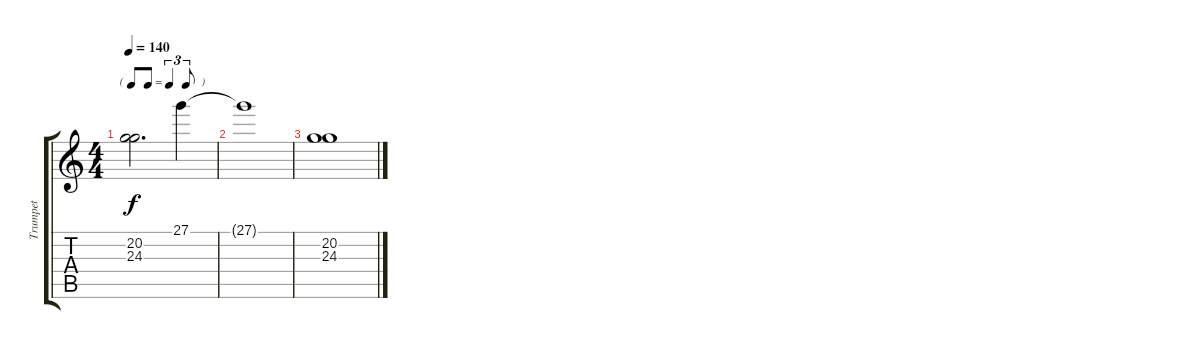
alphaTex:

\track ("Trumpet" "Trumpet") {instrument trumpet}
\staff {score tabs}
\tuning (E4 B3 G3 D3 A2 E2) {hide}
\ts (4 4)
\tf triplet8th
\tempo 140
\clef g2
\ks c
(20.2 24.3).2{d dy f} 27.1.4 |
27.1{t}.1 |
(20.2 24.3).1
